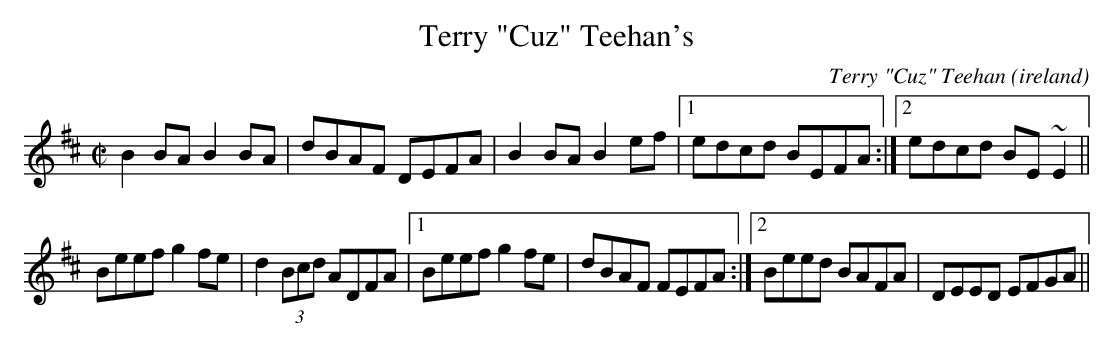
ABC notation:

X:1
T:Terry "Cuz" Teehan's
O:ireland
C:Terry "Cuz" Teehan
M:C|
L:1/8
K:Edor
B2BA B2BA|dBAF DEFA|B2BA B2ef|1 edcd BEFA:|2 edcd BE~E2||
Beef g2fe|d2 (3Bcd ADFA|1 Beef g2fe|dBAF FEFA:|2 Beed BAFA|DEED EFGA||
